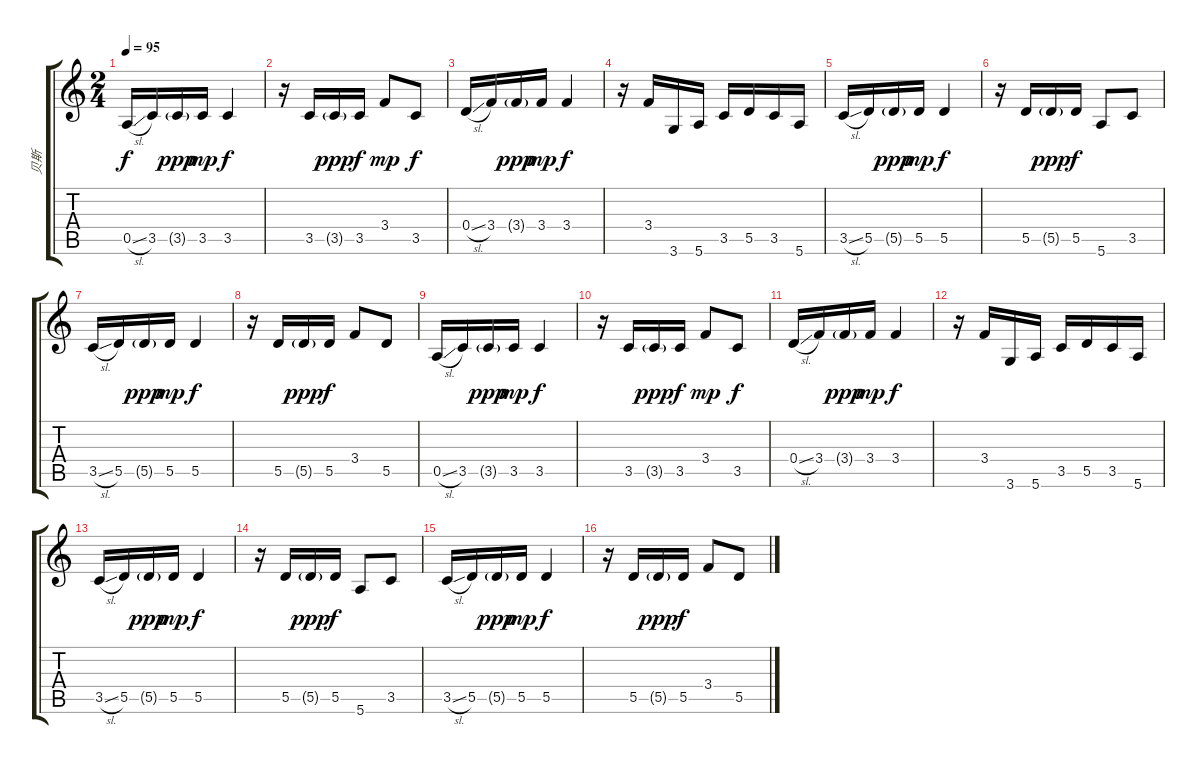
\track ("贝斯" "贝斯") {instrument acousticbass}
\staff {score tabs}
\tuning (E4 B3 G3 D3 A2 E2) {hide}
\ts (2 4)
\tempo 95
\clef g2
\ks c
0.5{sl}.16{dy f} 3.5.16 3.5{g}.16{dy ppp} 3.5.16{dy mp} 3.5.4{dy f} |
r.16 3.5.16 3.5{g}.16{dy ppp} 3.5.16{dy f} 3.4.8{dy mp} 3.5.8{dy f} |
0.4{sl}.16 3.4.16 3.4{g}.16{dy ppp} 3.4.16{dy mp} 3.4.4{dy f} |
r.16 3.4.16 3.6.16 5.6.16 3.5.16 5.5.16 3.5.16 5.6.16 |
3.5{sl}.16 5.5.16 5.5{g}.16{dy ppp} 5.5.16{dy mp} 5.5.4{dy f} |
r.16 5.5.16 5.5{g}.16{dy ppp} 5.5.16{dy f} 5.6.8 3.5.8 |
3.5{sl}.16 5.5.16 5.5{g}.16{dy ppp} 5.5.16{dy mp} 5.5.4{dy f} |
r.16 5.5.16 5.5{g}.16{dy ppp} 5.5.16{dy f} 3.4.8 5.5.8 |
0.5{sl}.16 3.5.16 3.5{g}.16{dy ppp} 3.5.16{dy mp} 3.5.4{dy f} |
r.16 3.5.16 3.5{g}.16{dy ppp} 3.5.16{dy f} 3.4.8{dy mp} 3.5.8{dy f} |
0.4{sl}.16 3.4.16 3.4{g}.16{dy ppp} 3.4.16{dy mp} 3.4.4{dy f} |
r.16 3.4.16 3.6.16 5.6.16 3.5.16 5.5.16 3.5.16 5.6.16 |
3.5{sl}.16 5.5.16 5.5{g}.16{dy ppp} 5.5.16{dy mp} 5.5.4{dy f} |
r.16 5.5.16 5.5{g}.16{dy ppp} 5.5.16{dy f} 5.6.8 3.5.8 |
3.5{sl}.16 5.5.16 5.5{g}.16{dy ppp} 5.5.16{dy mp} 5.5.4{dy f} |
r.16 5.5.16 5.5{g}.16{dy ppp} 5.5.16{dy f} 3.4.8 5.5.8
